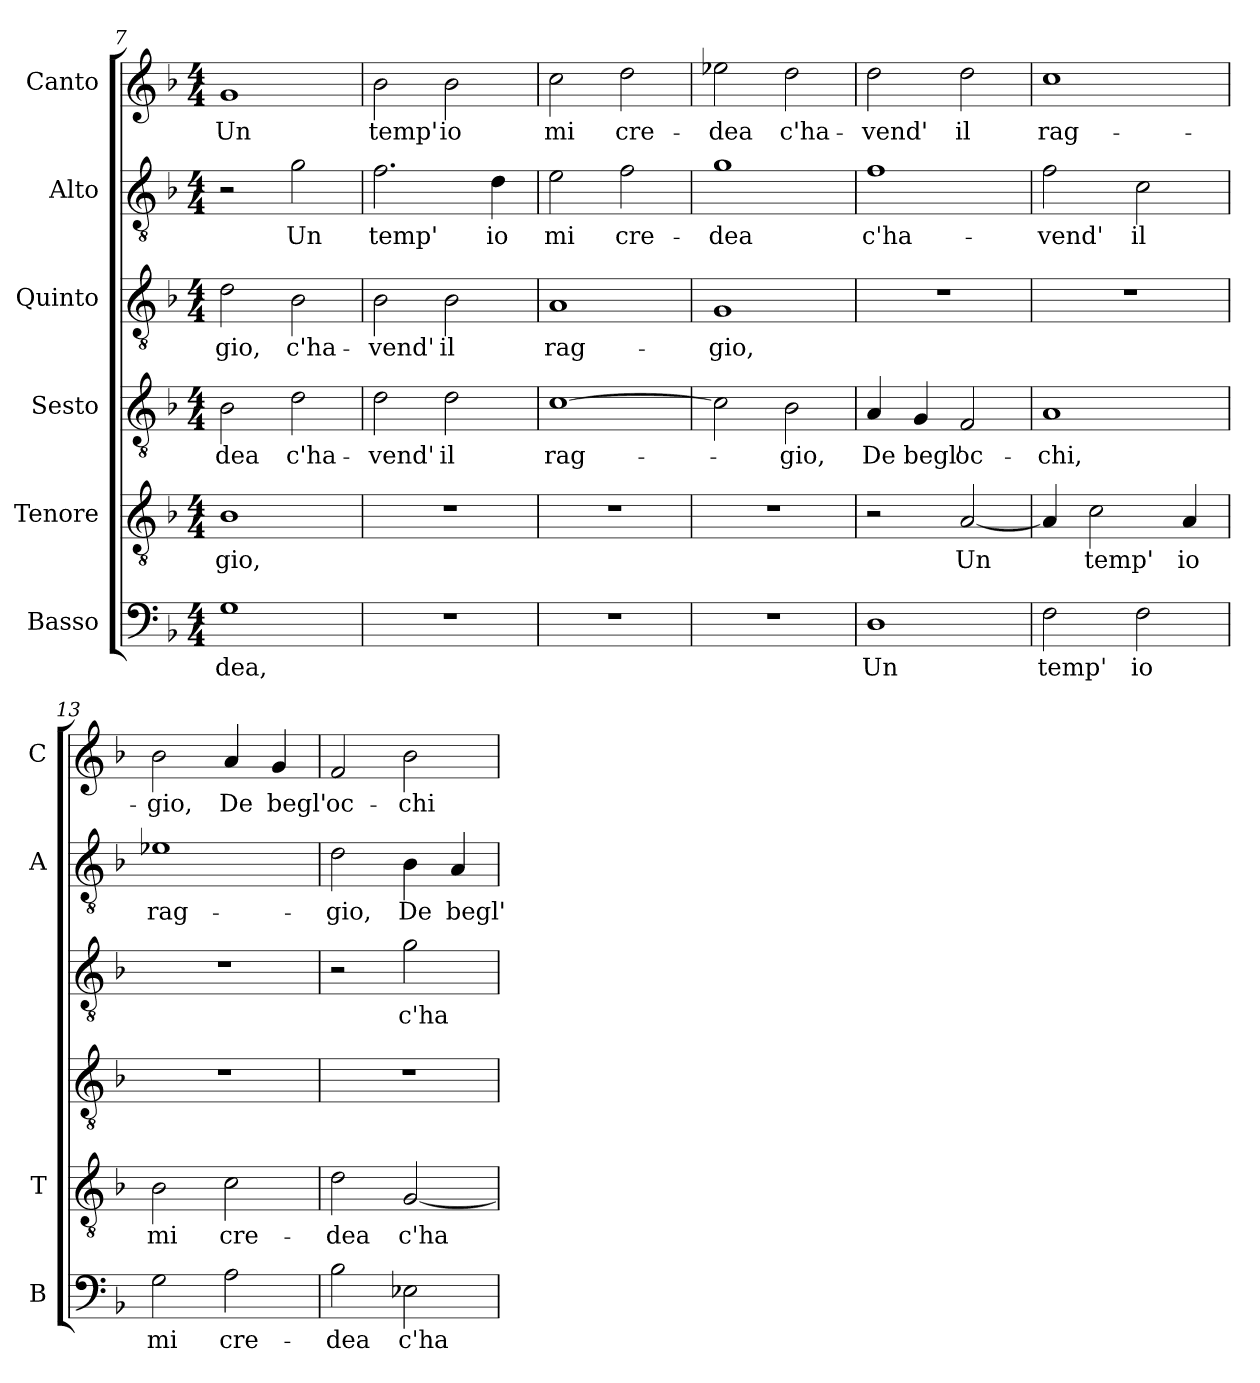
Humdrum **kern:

**kern	**text	**kern	**text	**kern	**text	**kern	**text	**kern	**text	**kern	**text
*part6	*part6	*part5	*part5	*part4	*part4	*part3	*part3	*part2	*part2	*part1	*part1
*staff6	*staff6	*staff5	*staff5	*staff4	*staff4	*staff3	*staff3	*staff2	*staff2	*staff1	*staff1
*I"Basso	*	*I"Tenore	*	*I"Sesto	*	*I"Quinto	*	*I"Alto	*	*I"Canto	*
*I'B	*	*I'T	*	*	*	*	*	*I'A	*	*I'C	*
*clefF4	*	*clefGv2	*	*clefGv2	*	*clefGv2	*	*clefGv2	*	*clefG2	*
*k[b-]	*	*k[b-]	*	*k[b-]	*	*k[b-]	*	*k[b-]	*	*k[b-]	*
*F:	*	*F:	*	*F:	*	*F:	*	*F:	*	*F:	*
*M4/4	*	*M4/4	*	*M4/4	*	*M4/4	*	*M4/4	*	*M4/4	*
=7	=7	=7	=7	=7	=7	=7	=7	=7	=7	=7	=7
!	!LO:LY:b	!	!	!	!	!	!	!	!	!	!
!	!	!	!LO:LY:b	!	!	!	!	!	!	!	!
!	!	!	!	!	!LO:LY:b	!	!	!	!	!	!
!	!	!	!	!	!	!	!LO:LY:b	!	!	!	!
!	!	!	!	!	!	!	!	!	!	!	!LO:LY:b
1G	-dea,	1B-	-gio,	2B-\	-dea	2d\	-gio,	2r	.	1g	Un
!	!	!	!	!	!LO:LY:b	!	!	!	!	!	!
!	!	!	!	!	!	!	!LO:LY:b	!	!	!	!
!	!	!	!	!	!	!	!	!	!LO:LY:b	!	!
.	.	.	.	2d\	c'ha-	2B-\	c'ha-	2g\	Un	.	.
=8	=8	=8	=8	=8	=8	=8	=8	=8	=8	=8	=8
!	!	!	!	!	!LO:LY:b	!	!	!	!	!	!
!	!	!	!	!	!	!	!LO:LY:b	!	!	!	!
!	!	!	!	!	!	!	!	!	!LO:LY:b	!	!
!	!	!	!	!	!	!	!	!	!	!	!LO:LY:b
1r	.	1r	.	2d\	-vend'	2B-\	-vend'	2.f\	temp'	2b-\	temp'
!	!	!	!	!	!LO:LY:b	!	!	!	!	!	!
!	!	!	!	!	!	!	!LO:LY:b	!	!	!	!
!	!	!	!	!	!	!	!	!	!	!	!LO:LY:b
.	.	.	.	2d\	il	2B-\	il	.	.	2b-\	io
!	!	!	!	!	!	!	!	!	!LO:LY:b	!	!
.	.	.	.	.	.	.	.	4d\	io	.	.
!!LO:LB:g=z
=9	=9	=9	=9	=9	=9	=9	=9	=9	=9	=9	=9
!	!	!	!	!	!LO:LY:b	!	!	!	!	!	!
!	!	!	!	!	!	!	!LO:LY:b	!	!	!	!
!	!	!	!	!	!	!	!	!	!LO:LY:b	!	!
!	!	!	!	!	!	!	!	!	!	!	!LO:LY:b
1r	.	1r	.	[1c	rag-	1A	rag-	2e\	mi	2cc\	mi
!	!	!	!	!	!	!	!	!	!LO:LY:b	!	!
!	!	!	!	!	!	!	!	!	!	!	!LO:LY:b
.	.	.	.	.	.	.	.	2f\	cre-	2dd\	cre-
=10	=10	=10	=10	=10	=10	=10	=10	=10	=10	=10	=10
!	!	!	!	!	!	!	!LO:LY:b	!	!	!	!
!	!	!	!	!	!	!	!	!	!LO:LY:b	!	!
!	!	!	!	!	!	!	!	!	!	!	!LO:LY:b
1r	.	1r	.	2c\]	.	1G	-gio,	1g	-dea	2ee-X\	-dea
!	!	!	!	!	!LO:LY:b	!	!	!	!	!	!
!	!	!	!	!	!	!	!	!	!	!	!LO:LY:b
.	.	.	.	2B-\	-gio,	.	.	.	.	2dd\	c'ha-
=11	=11	=11	=11	=11	=11	=11	=11	=11	=11	=11	=11
!	!LO:LY:b	!	!	!	!	!	!	!	!	!	!
!	!	!	!	!	!LO:LY:b	!	!	!	!	!	!
!	!	!	!	!	!	!	!	!	!LO:LY:b	!	!
!	!	!	!	!	!	!	!	!	!	!	!LO:LY:b
1D	Un	2r	.	4A/	De	1r	.	1f	c'ha-	2dd\	-vend'
!	!	!	!	!	!LO:LY:b	!	!	!	!	!	!
.	.	.	.	4G/	begl'	.	.	.	.	.	.
!	!	!	!LO:LY:b	!	!	!	!	!	!	!	!
!	!	!	!	!	!LO:LY:b	!	!	!	!	!	!
!	!	!	!	!	!	!	!	!	!	!	!LO:LY:b
.	.	[2A/	Un	2F/	oc-	.	.	.	.	2dd\	il
=12	=12	=12	=12	=12	=12	=12	=12	=12	=12	=12	=12
!	!LO:LY:b	!	!	!	!	!	!	!	!	!	!
!	!	!	!	!	!LO:LY:b	!	!	!	!	!	!
!	!	!	!	!	!	!	!	!	!LO:LY:b	!	!
!	!	!	!	!	!	!	!	!	!	!	!LO:LY:b
2F\	temp'	4A/]	.	1A	-chi,	1r	.	2f\	-vend'	1cc	rag-
!	!	!	!LO:LY:b	!	!	!	!	!	!	!	!
.	.	2c\	temp'	.	.	.	.	.	.	.	.
!	!LO:LY:b	!	!	!	!	!	!	!	!	!	!
!	!	!	!	!	!	!	!	!	!LO:LY:b	!	!
2F\	io	.	.	.	.	.	.	2c\	il	.	.
!	!	!	!LO:LY:b	!	!	!	!	!	!	!	!
.	.	4A/	io	.	.	.	.	.	.	.	.
=13	=13	=13	=13	=13	=13	=13	=13	=13	=13	=13	=13
!	!LO:LY:b	!	!	!	!	!	!	!	!	!	!
!	!	!	!LO:LY:b	!	!	!	!	!	!	!	!
!	!	!	!	!	!	!	!	!	!LO:LY:b	!	!
!	!	!	!	!	!	!	!	!	!	!	!LO:LY:b
2G\	mi	2B-\	mi	1r	.	1r	.	1e-X	rag-	2b-\	-gio,
!	!LO:LY:b	!	!	!	!	!	!	!	!	!	!
!	!	!	!LO:LY:b	!	!	!	!	!	!	!	!
!	!	!	!	!	!	!	!	!	!	!	!LO:LY:b
2A\	cre-	2c\	cre-	.	.	.	.	.	.	4a/	De
!	!	!	!	!	!	!	!	!	!	!	!LO:LY:b
.	.	.	.	.	.	.	.	.	.	4g/	begl'
=14	=14	=14	=14	=14	=14	=14	=14	=14	=14	=14	=14
!	!LO:LY:b	!	!	!	!	!	!	!	!	!	!
!	!	!	!LO:LY:b	!	!	!	!	!	!	!	!
!	!	!	!	!	!	!	!	!	!LO:LY:b	!	!
!	!	!	!	!	!	!	!	!	!	!	!LO:LY:b
2B-\	-dea	2d\	-dea	1r	.	2r	.	2d\	-gio,	2f/	oc-
!	!LO:LY:b	!	!	!	!	!	!	!	!	!	!
!	!	!	!LO:LY:b	!	!	!	!	!	!	!	!
!	!	!	!	!	!	!	!LO:LY:b	!	!	!	!
!	!	!	!	!	!	!	!	!	!LO:LY:b	!	!
!	!	!	!	!	!	!	!	!	!	!	!LO:LY:b
2E-X\	c'ha-	[2G/	c'ha-	.	.	2g\	c'ha-	4B-\	De	2b-\	-chi
!	!	!	!	!	!	!	!	!	!LO:LY:b	!	!
.	.	.	.	.	.	.	.	4A/	begl'	.	.
=	=	=	=	=	=	=	=	=	=	=	=
*-	*-	*-	*-	*-	*-	*-	*-	*-	*-	*-	*-
